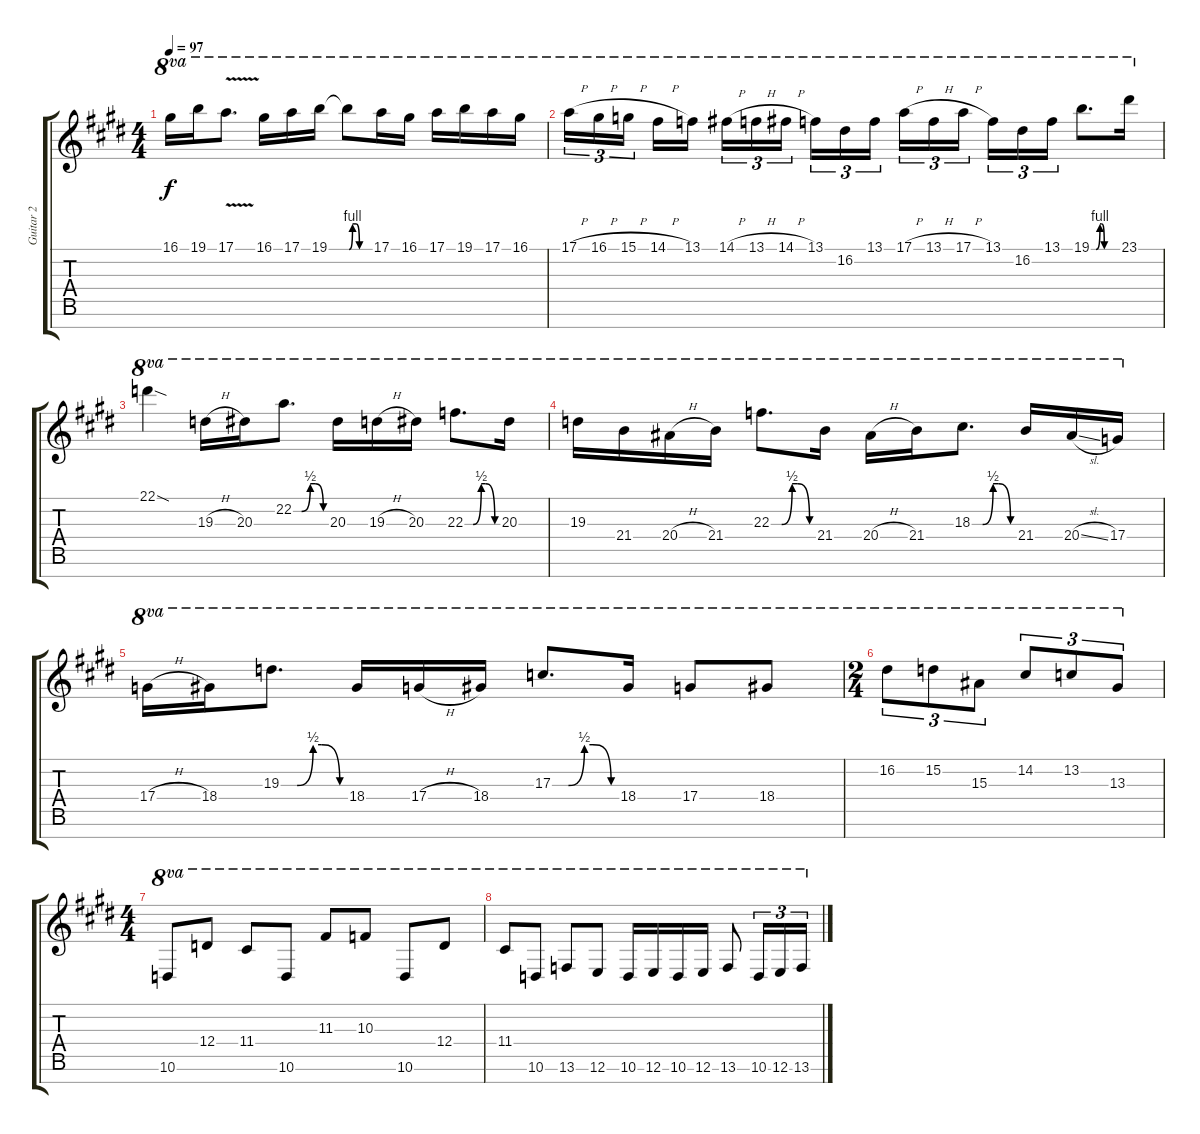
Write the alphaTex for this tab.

\track ("Guitar 2" "Guitar 2") {instrument distortionguitar}
\staff {score tabs}
\tuning (E4 B3 G3 D3 A2 E2 B1) {hide}
\ts (4 4)
\tempo 97
\clef g2
\ks c#minor
16.1.16{ot 8va dy f} 19.1.16{ot 8va} 17.1{v}.8{d ot 8va} 16.1.16{ot 8va} 17.1.16{ot 8va} 19.1.16{ot 8va} 19.1{be (custom 0 0 10 4 20 4 30 0 60 0) t}.8{ot 8va} 17.1.16{ot 8va} 16.1.16{ot 8va} 17.1.16{ot 8va} 19.1.16{ot 8va} 17.1.16{ot 8va} 16.1.16{ot 8va} |
17.1{h}.16{tu (3 2) ot 8va} 16.1{h}.16{tu (3 2) ot 8va} 15.1{h}.16{tu (3 2) ot 8va beam splitsecondary} 14.1{h}.16{ot 8va} 13.1.16{ot 8va} 14.1{h}.16{tu (3 2) ot 8va} 13.1{h}.16{tu (3 2) ot 8va} 14.1{h}.16{tu (3 2) ot 8va beam splitsecondary} 13.1.16{tu (3 2) ot 8va} 16.2.16{tu (3 2) ot 8va} 13.1.16{tu (3 2) ot 8va} 17.1{h}.16{tu (3 2) ot 8va} 13.1{h}.16{tu (3 2) ot 8va} 17.1{h}.16{tu (3 2) ot 8va beam splitsecondary} 13.1.16{tu (3 2) ot 8va} 16.2.16{tu (3 2) ot 8va} 13.1.16{tu (3 2) ot 8va} 19.1{be (custom 0 0 11 0 20 4 24 4 30 0 60 0)}.8{d ot 8va} 23.1.16{ot 8va} |
22.1{sod}.4{ot 8va} 19.3{h}.16{ot 8va} 20.3.16{ot 8va} 22.2{be (custom 0 0 15 0 31 2 40 2 55 0 60 0)}.8{d ot 8va} 20.3.16{ot 8va} 19.3{h}.16{ot 8va} 20.3.16{ot 8va} 22.3{be (custom 0 0 15 0 30 2 38 2 55 0 60 0)}.8{d ot 8va} 20.3.16{ot 8va} |
19.3.16{ot 8va} 21.4.16{ot 8va} 20.4{h}.16{ot 8va} 21.4.16{ot 8va} 22.3{be (custom 0 0 15 0 30 2 38 2 55 0 60 0)}.8{d ot 8va} 21.4.16{ot 8va} 20.4{h}.16{ot 8va} 21.4.16{ot 8va} 18.3{be (custom 0 0 15 0 30 2 38 2 55 0 60 0)}.8{d ot 8va} 21.4.16{ot 8va} 20.4{sl}.16{ot 8va} 17.4.16{ot 8va} |
17.4{h}.16{ot 8va} 18.4.16{ot 8va} 19.3{be (custom 0 0 15 0 30 2 38 2 55 0 60 0)}.8{d ot 8va} 18.4.16{ot 8va} 17.4{h}.16{ot 8va} 18.4.16{ot 8va} 17.3{be (custom 0 0 15 0 30 2 38 2 55 0 60 0)}.8{d ot 8va} 18.4.16{ot 8va} 17.4.8{ot 8va} 18.4.8{ot 8va} |
\ts (2 4)
16.2.8{tu (3 2) ot 8va} 15.2.8{tu (3 2) ot 8va} 15.3.8{tu (3 2) ot 8va} 14.2.8{tu (3 2) ot 8va} 13.2.8{tu (3 2) ot 8va} 13.3.8{tu (3 2) ot 8va} |
\ts (4 4)
10.6.8{ot 8va} 12.4.8{ot 8va} 11.4.8{ot 8va} 10.6.8{ot 8va} 11.3.8{ot 8va} 10.3.8{ot 8va} 10.6.8{ot 8va} 12.4.8{ot 8va} |
11.4.8{ot 8va} 10.6.8{ot 8va} 13.6.8{ot 8va} 12.6.8{ot 8va} 10.6.16{ot 8va} 12.6.16{ot 8va} 10.6.16{ot 8va} 12.6.16{ot 8va} 13.6.8{ot 8va} 10.6.16{tu (3 2) ot 8va} 12.6.16{tu (3 2) ot 8va} 13.6.16{tu (3 2) ot 8va}
